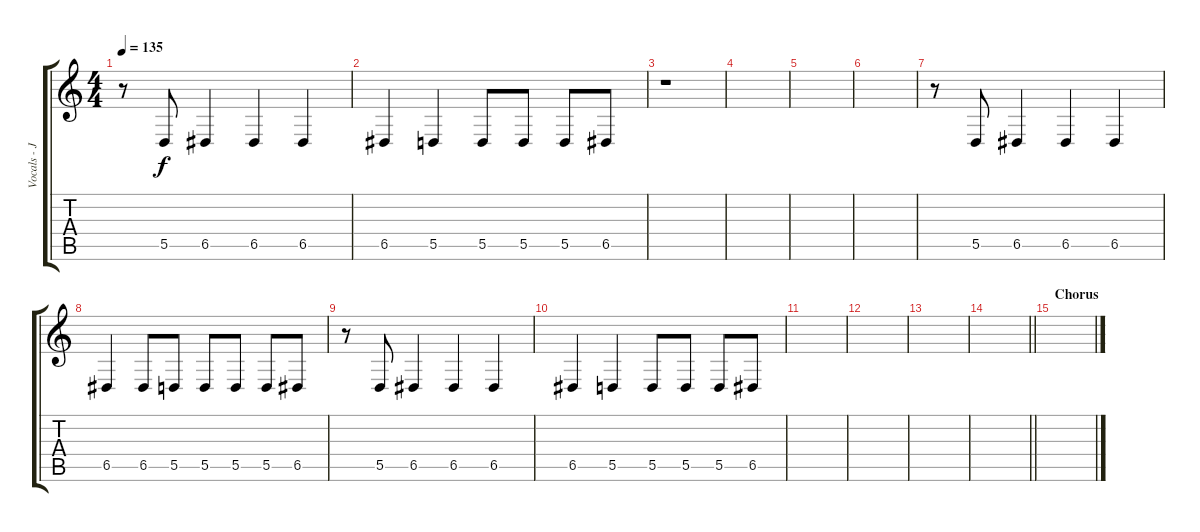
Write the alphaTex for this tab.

\track ("Vocals - Jordan Blilie" "Vocals - J") {instrument baritonesax}
\staff {score tabs}
\tuning (E4 B3 G3 D3 A2 E2) {hide}
\ts (4 4)
\tempo 135
\clef g2
\ks c
r.8{dy f} 5.5.8 6.5.4 6.5.4 6.5.4 |
6.5.4 5.5.4 5.5.8 5.5.8 5.5.8 6.5.8 |
r.1 |
|
|
|
r.8 5.5.8 6.5.4 6.5.4 6.5.4 |
6.5.4 6.5.8 5.5.8 5.5.8 5.5.8 5.5.8 6.5.8 |
r.8 5.5.8 6.5.4 6.5.4 6.5.4 |
6.5.4 5.5.4 5.5.8 5.5.8 5.5.8 6.5.8 |
|
|
|
\barLineRight lightlight
|
\section ("" "Chorus")
